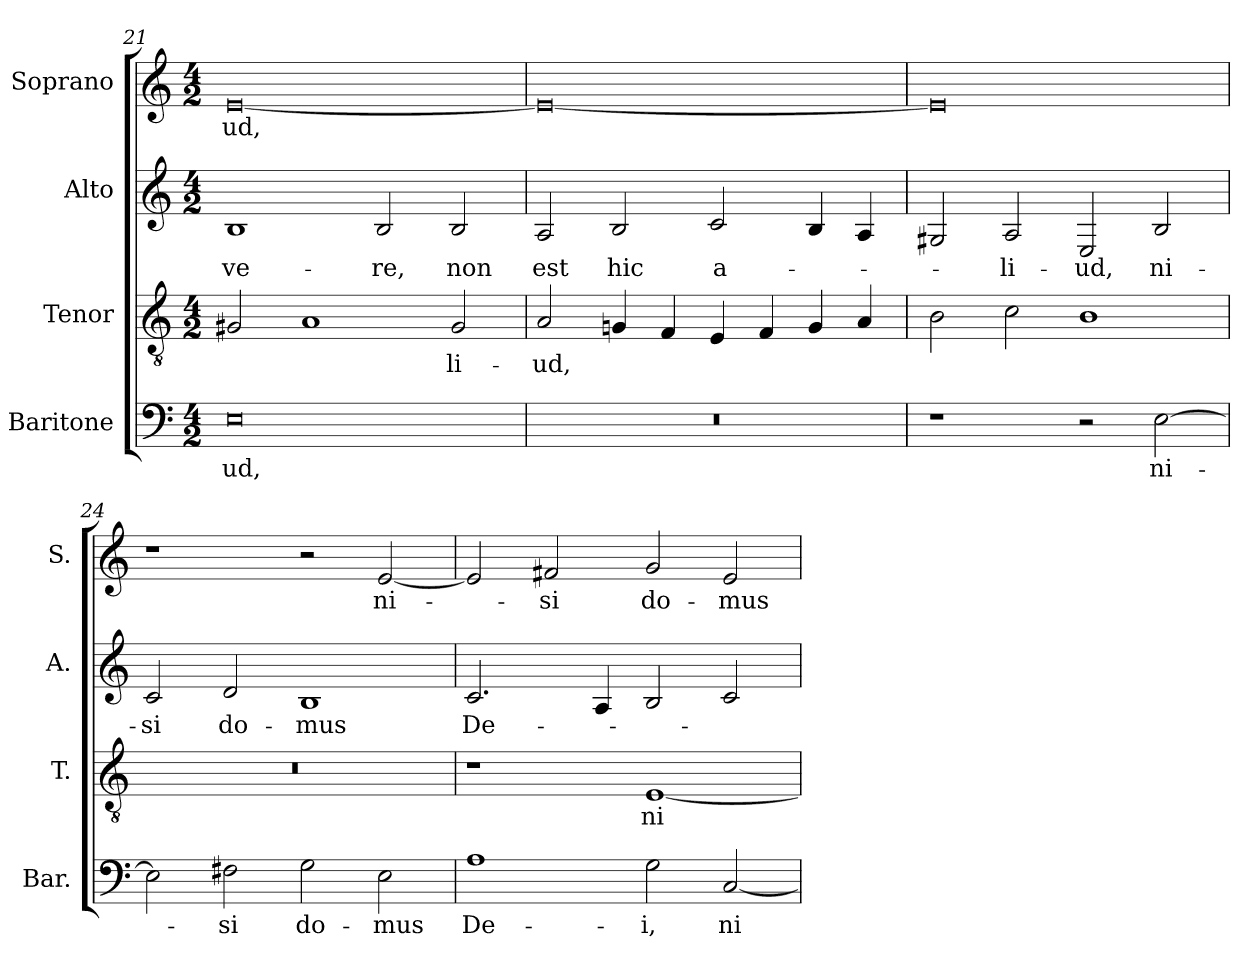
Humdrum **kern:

**kern	**text	**kern	**text	**kern	**text	**kern	**text
*part4	*part4	*part3	*part3	*part2	*part2	*part1	*part1
*staff4	*staff4	*staff3	*staff3	*staff2	*staff2	*staff1	*staff1
*I"Baritone	*	*I"Tenor	*	*I"Alto	*	*I"Soprano	*
*I'Bar.	*	*I'T.	*	*I'A.	*	*I'S.	*
*clefF4	*	*clefGv2	*	*clefG2	*	*clefG2	*
*	*	*ITrd7c12	*	*	*	*	*
*k[]	*	*k[]	*	*k[]	*	*k[]	*
*C:	*	*C:	*	*C:	*	*C:	*
*M4/2	*	*M4/2	*	*M4/2	*	*M4/2	*
=21	=21	=21	=21	=21	=21	=21	=21
!	!LO:LY:b:color=#000000	!	!	!	!	!	!
!	!	!	!	!	!LO:LY:b:color=#000000	!	!
!	!	!	!	!	!	!	!LO:LY:b:color=#000000
0Ei	-ud,	2GG#Xi/	.	1Bi	ve-	[0ei	-ud,
.	.	1AAi	.	.	.	.	.
!	!	!	!	!	!LO:LY:b:color=#000000	!	!
.	.	.	.	2Bi/	-re,	.	.
!	!	!	!LO:LY:b:color=#000000	!	!	!	!
!	!	!	!	!	!LO:LY:b:color=#000000	!	!
.	.	2GG#i/	-li-	2Bi/	non	.	.
!!LO:PB:g=z
=22	=22	=22	=22	=22	=22	=22	=22
!LO:N:vis=1	!	!	!	!	!	!	!
!	!	!	!LO:LY:b:color=#000000	!	!	!	!
!	!	!	!	!	!LO:LY:b:color=#000000	!	!
0r	.	2AAi/	-ud,	2Ai/	est	0ei_	.
!	!	!	!	!	!LO:LY:b:color=#000000	!	!
.	.	4GGni/	.	2Bi/	hic	.	.
.	.	4FFi/	.	.	.	.	.
!	!	!	!	!	!LO:LY:b:color=#000000	!	!
.	.	4EEi/	.	2ci/	a-	.	.
.	.	4FFi/	.	.	.	.	.
.	.	4GGi/	.	4Bi/	.	.	.
.	.	4AAi/	.	4Ai/	.	.	.
=23	=23	=23	=23	=23	=23	=23	=23
1r	.	2BBi\	.	2G#Xi/	.	0ei]	.
!	!	!	!	!	!LO:LY:b:color=#000000	!	!
.	.	2Ci\	.	2Ai/	-li-	.	.
!	!	!	!	!	!LO:LY:b:color=#000000	!	!
2r	.	1BBi	.	2Ei/	-ud,	.	.
!	!LO:LY:b:color=#000000	!	!	!	!	!	!
!	!	!	!	!	!LO:LY:b:color=#000000	!	!
[2Ei\	ni-	.	.	2Bi/	ni-	.	.
=24	=24	=24	=24	=24	=24	=24	=24
!	!	!LO:N:vis=1	!	!	!	!	!
!	!	!	!	!	!LO:LY:b:color=#000000	!	!
2Ei\]	.	0r	.	2ci/	-si	1r	.
!	!LO:LY:b:color=#000000	!	!	!	!	!	!
!	!	!	!	!	!LO:LY:b:color=#000000	!	!
2F#Xi\	-si	.	.	2di/	do-	.	.
!	!LO:LY:b:color=#000000	!	!	!	!	!	!
!	!	!	!	!	!LO:LY:b:color=#000000	!	!
2Gi\	do-	.	.	1Bi	-mus	2r	.
!	!LO:LY:b:color=#000000	!	!	!	!	!	!
!	!	!	!	!	!	!	!LO:LY:b:color=#000000
2Ei\	-mus	.	.	.	.	[2ei/	ni-
=25	=25	=25	=25	=25	=25	=25	=25
!	!LO:LY:b:color=#000000	!	!	!	!	!	!
!	!	!	!	!	!LO:LY:b:color=#000000	!	!
1Ai	De-	1r	.	2.ci/	De-	2ei/]	.
!	!	!	!	!	!	!	!LO:LY:b:color=#000000
.	.	.	.	.	.	2f#Xi/	-si
.	.	.	.	4Ai/	.	.	.
!	!LO:LY:b:color=#000000	!	!	!	!	!	!
!	!	!	!LO:LY:b:color=#000000	!	!	!	!
!	!	!	!	!	!	!	!LO:LY:b:color=#000000
2Gi\	-i,	[1EEi	ni-	2Bi/	.	2gi/	do-
!	!LO:LY:b:color=#000000	!	!	!	!	!	!
!	!	!	!	!	!	!	!LO:LY:b:color=#000000
[2Ci/	ni-	.	.	2ci/	.	2ei/	-mus
=	=	=	=	=	=	=	=
*-	*-	*-	*-	*-	*-	*-	*-
